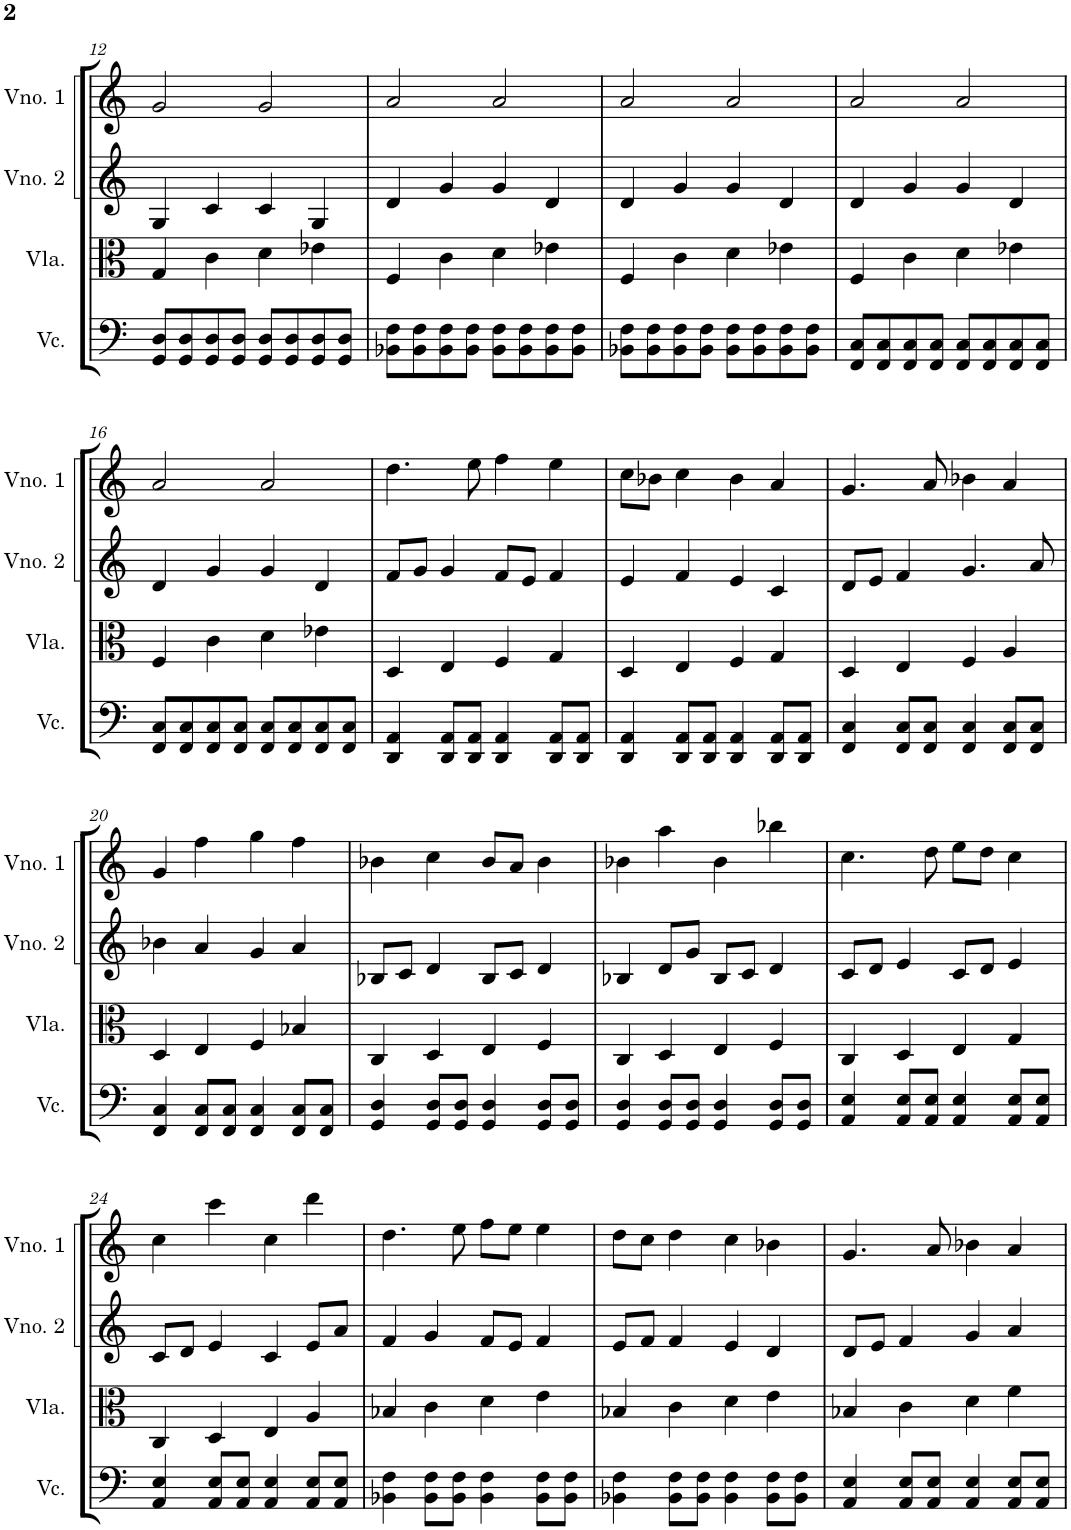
**kern	**kern	**kern	**kern
*part4	*part3	*part2	*part1
*staff4	*staff3	*staff2	*staff1
*I"Violoncelo	*I"Viola	*I"Violino 2	*I"Violino 1
*I'Vc.	*I'Vla.	*I'Vno. 2	*I'Vno. 1
!!LO:PB:g=z
*clefF4	*clefC3	*clefG2	*clefG2
*k[]	*k[]	*k[]	*k[]
*M4/4	*M4/4	*M4/4	*M4/4
=12	=12	=12	=12
8GG/ 8D/L	4G/	4G/	2g/
8GG/ 8D/	.	.	.
8GG/ 8D/	4c\	4c/	.
8GG/ 8D/J	.	.	.
8GG/ 8D/L	4d\	4c/	2g/
8GG/ 8D/	.	.	.
8GG/ 8D/	4e-X\	4G/	.
8GG/ 8D/J	.	.	.
=13	=13	=13	=13
8BB-X\ 8F\L	4F/	4d/	2a/
8BB-\ 8F\	.	.	.
8BB-\ 8F\	4c\	4g/	.
8BB-\ 8F\J	.	.	.
8BB-\ 8F\L	4d\	4g/	2a/
8BB-\ 8F\	.	.	.
8BB-\ 8F\	4e-X\	4d/	.
8BB-\ 8F\J	.	.	.
=14	=14	=14	=14
8BB-X\ 8F\L	4F/	4d/	2a/
8BB-\ 8F\	.	.	.
8BB-\ 8F\	4c\	4g/	.
8BB-\ 8F\J	.	.	.
8BB-\ 8F\L	4d\	4g/	2a/
8BB-\ 8F\	.	.	.
8BB-\ 8F\	4e-X\	4d/	.
8BB-\ 8F\J	.	.	.
=15	=15	=15	=15
8FF/ 8C/L	4F/	4d/	2a/
8FF/ 8C/	.	.	.
8FF/ 8C/	4c\	4g/	.
8FF/ 8C/J	.	.	.
8FF/ 8C/L	4d\	4g/	2a/
8FF/ 8C/	.	.	.
8FF/ 8C/	4e-X\	4d/	.
8FF/ 8C/J	.	.	.
!!LO:LB:g=z
=16	=16	=16	=16
8FF/ 8C/L	4F/	4d/	2a/
8FF/ 8C/	.	.	.
8FF/ 8C/	4c\	4g/	.
8FF/ 8C/J	.	.	.
8FF/ 8C/L	4d\	4g/	2a/
8FF/ 8C/	.	.	.
8FF/ 8C/	4e-X\	4d/	.
8FF/ 8C/J	.	.	.
=17	=17	=17	=17
4DD/ 4AA/	4D/	8f/L	4.dd\
.	.	8g/J	.
8DD/ 8AA/L	4E/	4g/	.
8DD/ 8AA/J	.	.	8ee\
4DD/ 4AA/	4F/	8f/L	4ff\
.	.	8e/J	.
8DD/ 8AA/L	4G/	4f/	4ee\
8DD/ 8AA/J	.	.	.
=18	=18	=18	=18
4DD/ 4AA/	4D/	4e/	8cc\L
.	.	.	8b-X\J
8DD/ 8AA/L	4E/	4f/	4cc\
8DD/ 8AA/J	.	.	.
4DD/ 4AA/	4F/	4e/	4b-\
8DD/ 8AA/L	4G/	4c/	4a/
8DD/ 8AA/J	.	.	.
=19	=19	=19	=19
4FF/ 4C/	4D/	8d/L	4.g/
.	.	8e/J	.
8FF/ 8C/L	4E/	4f/	.
8FF/ 8C/J	.	.	8a/
4FF/ 4C/	4F/	4.g/	4b-X\
8FF/ 8C/L	4A/	.	4a/
8FF/ 8C/J	.	8a/	.
!!LO:LB:g=z
=20	=20	=20	=20
4FF/ 4C/	4D/	4b-X\	4g/
8FF/ 8C/L	4E/	4a/	4ff\
8FF/ 8C/J	.	.	.
4FF/ 4C/	4F/	4g/	4gg\
8FF/ 8C/L	4B-X/	4a/	4ff\
8FF/ 8C/J	.	.	.
=21	=21	=21	=21
4GG/ 4D/	4C/	8B-X/L	4b-X\
.	.	8c/J	.
8GG/ 8D/L	4D/	4d/	4cc\
8GG/ 8D/J	.	.	.
4GG/ 4D/	4E/	8B-/L	8b-/L
.	.	8c/J	8a/J
8GG/ 8D/L	4F/	4d/	4b-\
8GG/ 8D/J	.	.	.
=22	=22	=22	=22
4GG/ 4D/	4C/	4B-X/	4b-X\
8GG/ 8D/L	4D/	8d/L	4aa\
8GG/ 8D/J	.	8g/J	.
4GG/ 4D/	4E/	8B-/L	4b-\
.	.	8c/J	.
8GG/ 8D/L	4F/	4d/	4bb-X\
8GG/ 8D/J	.	.	.
=23	=23	=23	=23
4AA/ 4E/	4C/	8c/L	4.cc\
.	.	8d/J	.
8AA/ 8E/L	4D/	4e/	.
8AA/ 8E/J	.	.	8dd\
4AA/ 4E/	4E/	8c/L	8ee\L
.	.	8d/J	8dd\J
8AA/ 8E/L	4G/	4e/	4cc\
8AA/ 8E/J	.	.	.
!!LO:LB:g=z
=24	=24	=24	=24
4AA/ 4E/	4C/	8c/L	4cc\
.	.	8d/J	.
8AA/ 8E/L	4D/	4e/	4ccc\
8AA/ 8E/J	.	.	.
4AA/ 4E/	4E/	4c/	4cc\
8AA/ 8E/L	4A/	8e/L	4ddd\
8AA/ 8E/J	.	8a/J	.
=25	=25	=25	=25
4BB-X\ 4F\	4B-X/	4f/	4.dd\
8BB-\ 8F\L	4c\	4g/	.
8BB-\ 8F\J	.	.	8ee\
4BB-\ 4F\	4d\	8f/L	8ff\L
.	.	8e/J	8ee\J
8BB-\ 8F\L	4e\	4f/	4ee\
8BB-\ 8F\J	.	.	.
=26	=26	=26	=26
4BB-X\ 4F\	4B-X/	8e/L	8dd\L
.	.	8f/J	8cc\J
8BB-\ 8F\L	4c\	4f/	4dd\
8BB-\ 8F\J	.	.	.
4BB-\ 4F\	4d\	4e/	4cc\
8BB-\ 8F\L	4e\	4d/	4b-X\
8BB-\ 8F\J	.	.	.
=27	=27	=27	=27
4AA/ 4E/	4B-X/	8d/L	4.g/
.	.	8e/J	.
8AA/ 8E/L	4c\	4f/	.
8AA/ 8E/J	.	.	8a/
4AA/ 4E/	4d\	4g/	4b-X\
8AA/ 8E/L	4f\	4a/	4a/
8AA/ 8E/J	.	.	.
=	=	=	=
*-	*-	*-	*-
